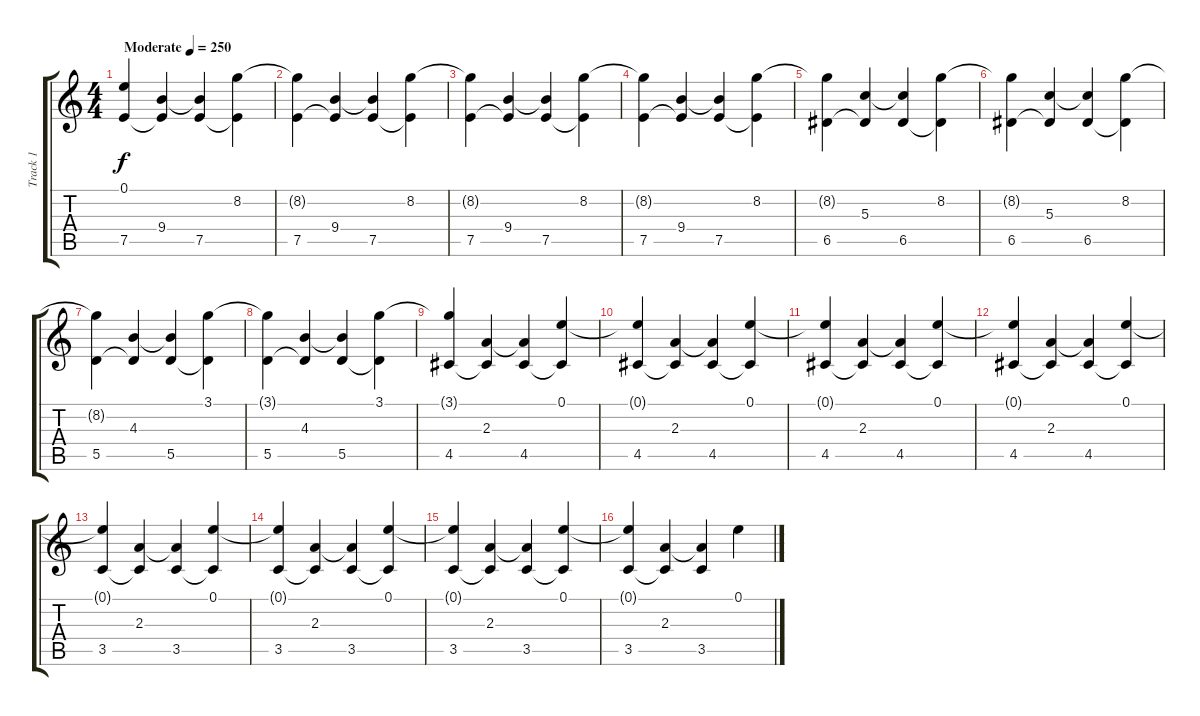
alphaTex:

\track ("Track 1" "Track 1") {instrument electricguitarjazz}
\staff {score tabs}
\tuning (E4 B3 G3 D3 A2 E2) {hide}
\ts (4 4)
\tempo (250 "Moderate")
\clef g2
\ks c
(0.1 7.5).4{dy f instrument electricguitarjazz} (9.4 7.5{t}).4 (9.4{t} 7.5).4 (8.2 7.5{t}).4 |
(8.2{t} 7.5).4 (9.4 7.5{t}).4 (9.4{t} 7.5).4 (8.2 7.5{t}).4 |
(8.2{t} 7.5).4 (9.4 7.5{t}).4 (9.4{t} 7.5).4 (8.2 7.5{t}).4 |
(8.2{t} 7.5).4 (9.4 7.5{t}).4 (9.4{t} 7.5).4 (8.2 7.5{t}).4 |
(8.2{t} 6.5).4 (5.3 6.5{t}).4 (5.3{t} 6.5).4 (8.2 6.5{t}).4 |
(8.2{t} 6.5).4 (5.3 6.5{t}).4 (5.3{t} 6.5).4 (8.2 6.5{t}).4 |
(8.2{t} 5.5).4 (4.3 5.5{t}).4 (4.3{t} 5.5).4 (3.1 5.5{t}).4 |
(3.1{t} 5.5).4 (4.3 5.5{t}).4 (4.3{t} 5.5).4 (3.1 5.5{t}).4 |
(3.1{t} 4.5).4 (2.3 4.5{t}).4 (2.3{t} 4.5).4 (0.1 4.5{t}).4 |
(0.1{t} 4.5).4 (2.3 4.5{t}).4 (2.3{t} 4.5).4 (0.1 4.5{t}).4 |
(0.1{t} 4.5).4 (2.3 4.5{t}).4 (2.3{t} 4.5).4 (0.1 4.5{t}).4 |
(0.1{t} 4.5).4 (2.3 4.5{t}).4 (2.3{t} 4.5).4 (0.1 4.5{t}).4 |
(0.1{t} 3.5).4 (2.3 3.5{t}).4 (2.3{t} 3.5).4 (0.1 3.5{t}).4 |
(0.1{t} 3.5).4 (2.3 3.5{t}).4 (2.3{t} 3.5).4 (0.1 3.5{t}).4 |
(0.1{t} 3.5).4 (2.3 3.5{t}).4 (2.3{t} 3.5).4 (0.1 3.5{t}).4 |
(0.1{t} 3.5).4 (2.3 3.5{t}).4 (2.3{t} 3.5).4 0.1.4
